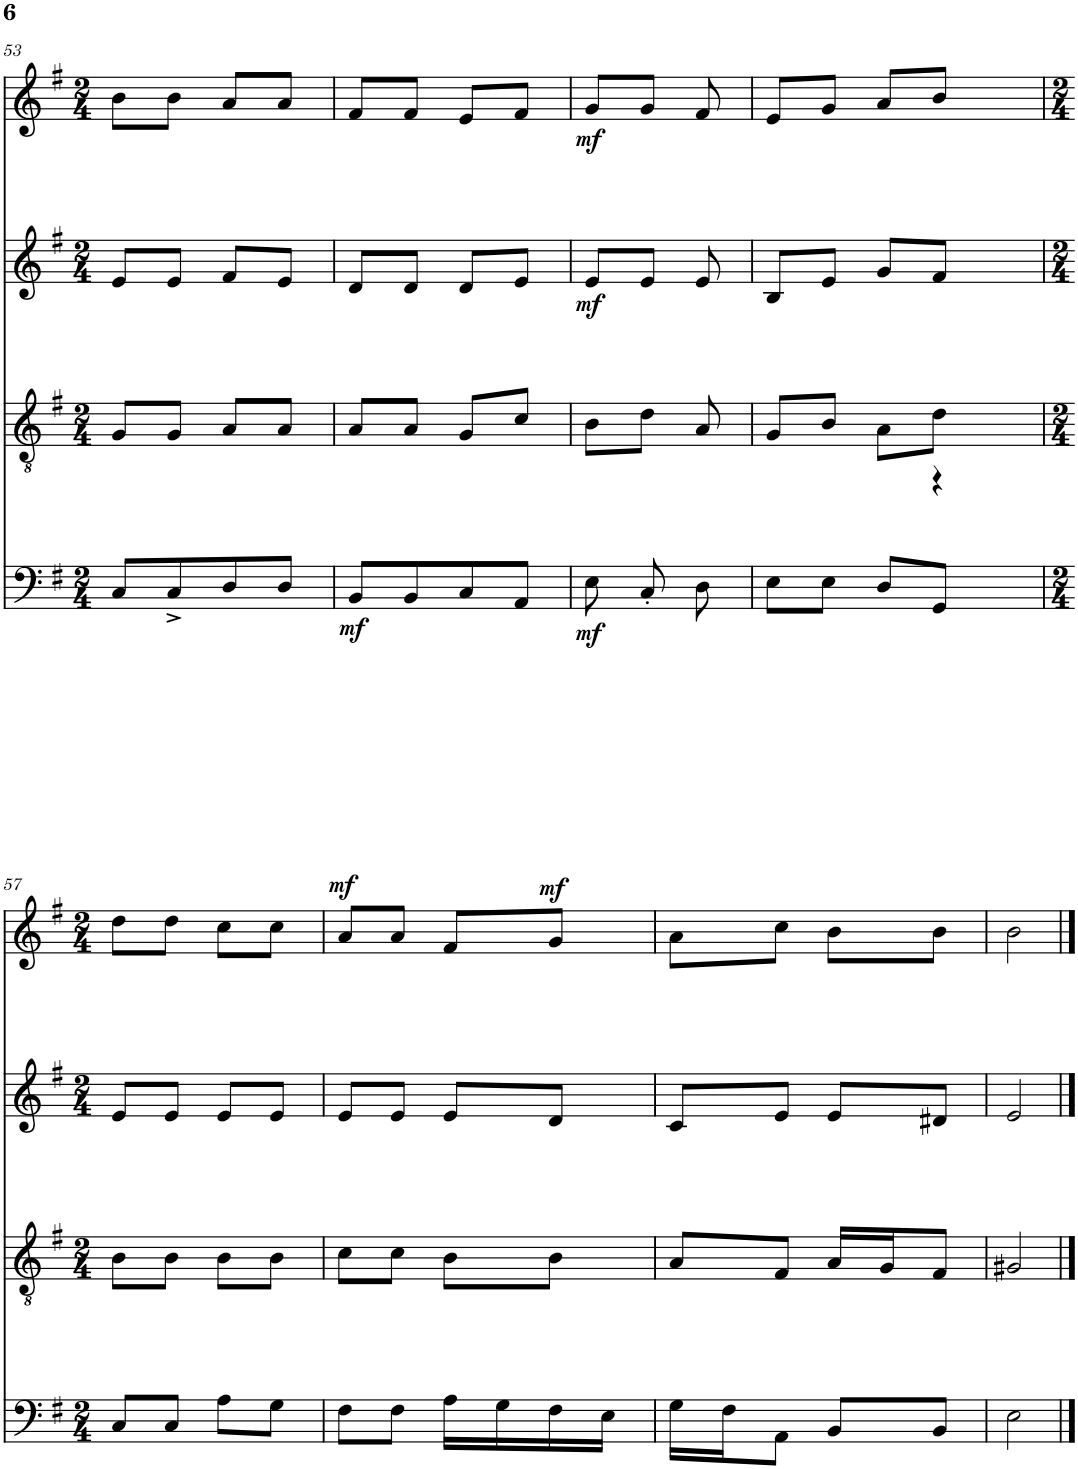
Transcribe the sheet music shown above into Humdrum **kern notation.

**kern	**dynam	**kern	**kern	**dynam	**kern	**dynam
*part4	*part4	*part3	*part2	*part2	*part1	*part1
*staff4	*staff4	*staff3	*staff2	*staff2	*staff1	*staff1
*I"Voice	*	*I"Voice	*I"Voice	*	*I"Voice	*
*I'V	*	*I'V	*I'V	*	*	*
!!LO:PB:g=z
*clefF4	*	*clefGv2	*clefG2	*	*clefG2	*
*k[f#]	*	*k[f#]	*k[f#]	*	*k[f#]	*
*M2/4	*	*M2/4	*M2/4	*	*M2/4	*
=53	=53	=53	=53	=53	=53	=53
8C/L	.	8G/L	8e/L	.	8b\L	.
8C^/	.	8G/J	8e/J	.	8b\J	.
8D/	.	8A/L	8f#/L	.	8a/L	.
8D/J	.	8A/J	8e/J	.	8a/J	.
=54	=54	=54	=54	=54	=54	=54
!	!LO:DY:b	!	!	!	!	!
8BB/L	mf	8A/L	8d/L	.	8f#/L	.
8BB/	.	8A/J	8d/J	.	8f#/J	.
8C/	.	8G/L	8d/L	.	8e/L	.
8AA/J	.	8c/J	8e/J	.	8f#/J	.
=55	=55	=55	=55	=55	=55	=55
!	!LO:DY:b	!	!	!LO:DY:b	!	!LO:DY:b
8E\	mf	8B\L	8e/L	mf	8g/L	mf
8C'/	.	8d\J	8e/J	.	8g/J	.
8D\	.	8A/	8e/	.	8f#/	.
=56	=56	=56	=56	=56	=56	=56
*	*	*^	*	*	*	*
8E\L	.	8G/L	4.ryy	8B/L	.	8e/L	.
8E\J	.	8B/J	.	8e/J	.	8g/J	.
8D/L	.	8A\L	.	8g/L	.	8a/L	.
8GG/J	.	8d\J	8r	8f#/J	.	8b/J	.
8ryy	.	8ryy	8ryy	8ryy	.	8ryy	.
*	*	*v	*v	*	*	*	*
!!LO:LB:g=z
=57	=57	=57	=57	=57	=57	=57
*M2/4	*	*M2/4	*M2/4	*	*M2/4	*
8C/L	.	8B\L	8e/L	.	8dd\L	.
8C/J	.	8r	8e/J	.	8dd\J	.
8A\L	.	8B\J	8e/L	.	8cc\L	.
8G\J	.	8B\L	8e/J	.	8cc\J	.
8ryy	.	8B\J	8ryy	.	8ryy	.
=58	=58	=58	=58	=58	=58	=58
!	!	!	!	!	!	!LO:DY:a
8F#\L	.	8c\L	8e/L	.	8a/L	mf
8F#\J	.	8c\J	8e/J	.	8a/J	.
16A\LL	.	8B\L	8e/L	.	8f#/L	.
16G\	.	.	.	.	.	.
!	!	!	!	!	!	!LO:DY:a
16F#\	.	8B\J	8d/J	.	8g/J	mf
16E\JJ	.	.	.	.	.	.
=59	=59	=59	=59	=59	=59	=59
16G\LL	.	8A/L	8c/L	.	8a\L	.
16F#\J	.	.	.	.	.	.
8AA\J	.	8F#/J	8e/J	.	8cc\J	.
8BB/L	.	16A/LL	8e/L	.	8b\L	.
.	.	16G/J	.	.	.	.
8BB/J	.	8F#/J	8d#X/J	.	8b\J	.
=60	=60	=60	=60	=60	=60	=60
2E\	.	2G#X/	2e/	.	2b\	.
==	==	==	==	==	==	==
*-	*-	*-	*-	*-	*-	*-
